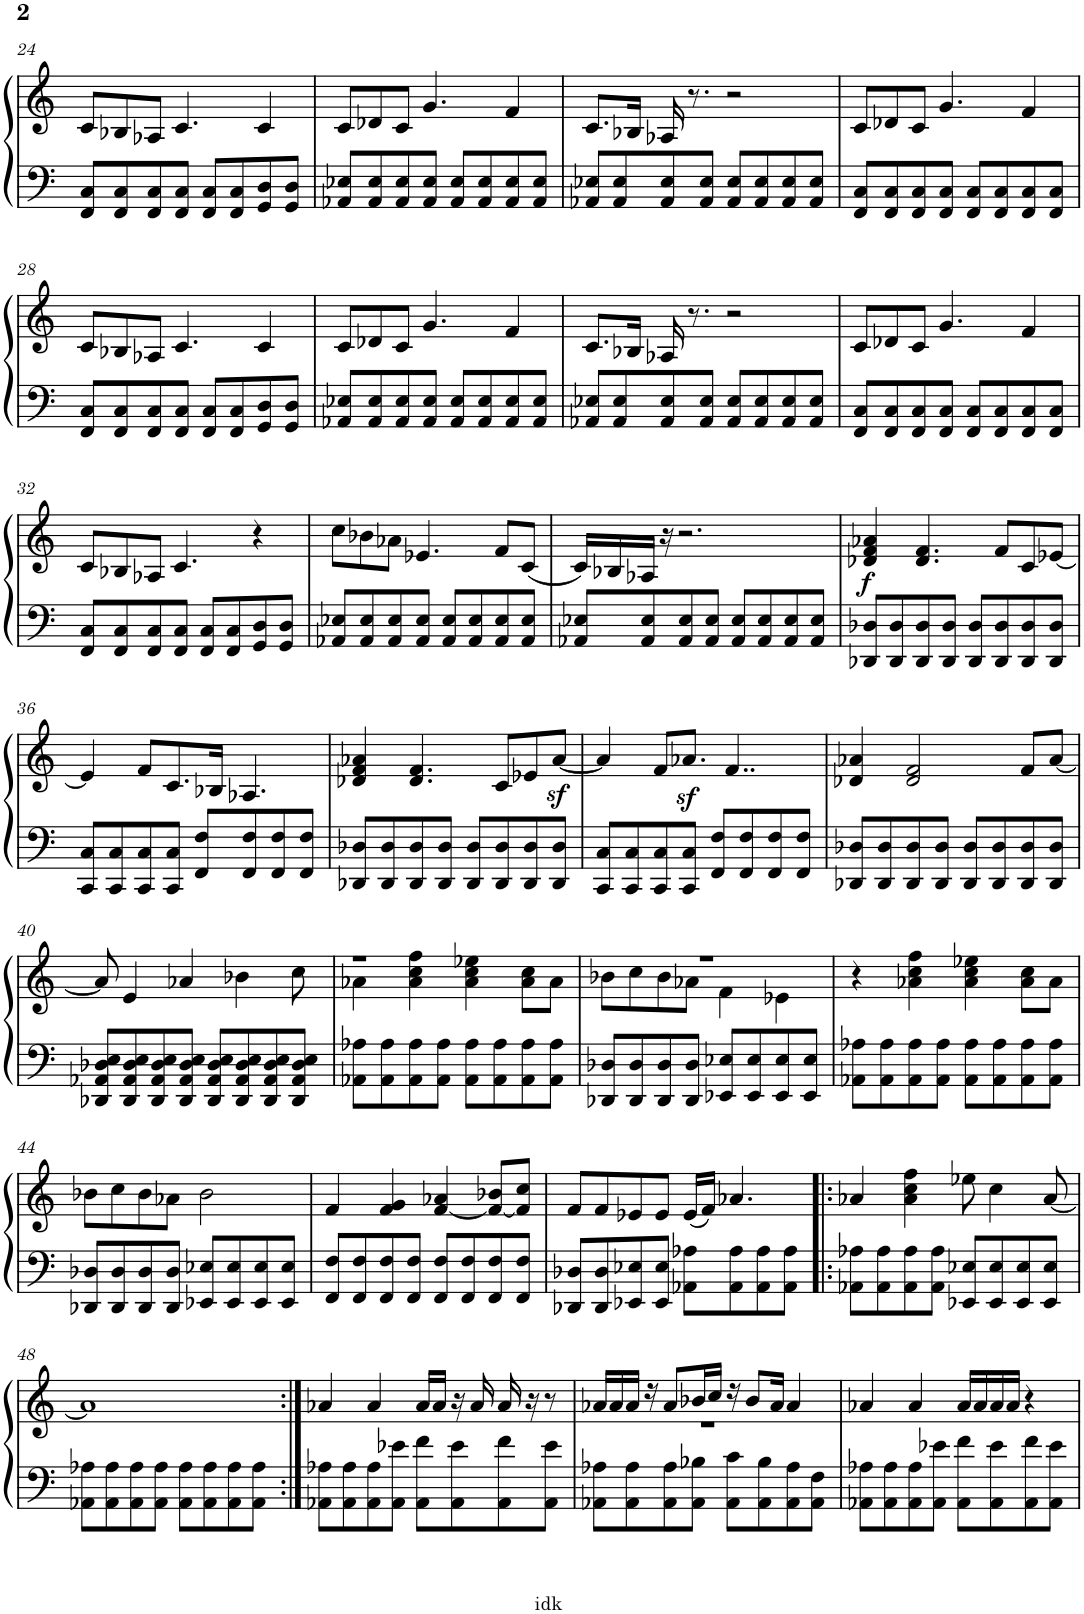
**kern	**kern	**dynam
*part1	*part1	*part1
*staff2	*staff1	*staff1/2
*I"Piano	*	*
*I'Pno.	*	*
!!LO:PB:g=z
*clefF4	*clefG2	*
*k[]	*k[]	*
*M4/4	*M4/4	*
=24	=24	=24
8FF/ 8C/L	8c/L	.
8FF/ 8C/	8B-X/	.
8FF/ 8C/	8A-X/J	.
8FF/ 8C/J	4.c/	.
8FF/ 8C/L	.	.
8FF/ 8C/	.	.
8GG/ 8D/	4c/	.
8GG/ 8D/J	.	.
=25	=25	=25
8AA-X/ 8E-X/L	8c/L	.
8AA-/ 8E-/	8d-X/	.
8AA-/ 8E-/	8c/J	.
8AA-/ 8E-/J	4.g/	.
8AA-/ 8E-/L	.	.
8AA-/ 8E-/	.	.
8AA-/ 8E-/	4f/	.
8AA-/ 8E-/J	.	.
=26	=26	=26
8AA-X/ 8E-X/L	8.c/L	.
8AA-/ 8E-/	.	.
.	16B-X/Jk	.
8AA-/ 8E-/	16A-X/	.
.	8.r	.
8AA-/ 8E-/J	.	.
8AA-/ 8E-/L	2r	.
8AA-/ 8E-/	.	.
8AA-/ 8E-/	.	.
8AA-/ 8E-/J	.	.
=27	=27	=27
8FF/ 8C/L	8c/L	.
8FF/ 8C/	8d-X/	.
8FF/ 8C/	8c/J	.
8FF/ 8C/J	4.g/	.
8FF/ 8C/L	.	.
8FF/ 8C/	.	.
8FF/ 8C/	4f/	.
8FF/ 8C/J	.	.
!!LO:LB:g=z
=28	=28	=28
8FF/ 8C/L	8c/L	.
8FF/ 8C/	8B-X/	.
8FF/ 8C/	8A-X/J	.
8FF/ 8C/J	4.c/	.
8FF/ 8C/L	.	.
8FF/ 8C/	.	.
8GG/ 8D/	4c/	.
8GG/ 8D/J	.	.
=29	=29	=29
8AA-X/ 8E-X/L	8c/L	.
8AA-/ 8E-/	8d-X/	.
8AA-/ 8E-/	8c/J	.
8AA-/ 8E-/J	4.g/	.
8AA-/ 8E-/L	.	.
8AA-/ 8E-/	.	.
8AA-/ 8E-/	4f/	.
8AA-/ 8E-/J	.	.
=30	=30	=30
8AA-X/ 8E-X/L	8.c/L	.
8AA-/ 8E-/	.	.
.	16B-X/Jk	.
8AA-/ 8E-/	16A-X/	.
.	8.r	.
8AA-/ 8E-/J	.	.
8AA-/ 8E-/L	2r	.
8AA-/ 8E-/	.	.
8AA-/ 8E-/	.	.
8AA-/ 8E-/J	.	.
=31	=31	=31
8FF/ 8C/L	8c/L	.
8FF/ 8C/	8d-X/	.
8FF/ 8C/	8c/J	.
8FF/ 8C/J	4.g/	.
8FF/ 8C/L	.	.
8FF/ 8C/	.	.
8FF/ 8C/	4f/	.
8FF/ 8C/J	.	.
!!LO:LB:g=z
=32	=32	=32
8FF/ 8C/L	8c/L	.
8FF/ 8C/	8B-X/	.
8FF/ 8C/	8A-X/J	.
8FF/ 8C/J	4.c/	.
8FF/ 8C/L	.	.
8FF/ 8C/	.	.
8GG/ 8D/	4r	.
8GG/ 8D/J	.	.
=33	=33	=33
8AA-X/ 8E-X/L	8cc\L	.
8AA-/ 8E-/	8b-X\	.
8AA-/ 8E-/	8a-X\J	.
8AA-/ 8E-/J	4.e-X/	.
8AA-/ 8E-/L	.	.
8AA-/ 8E-/	.	.
8AA-/ 8E-/	8f/L	.
8AA-/ 8E-/J	(8c/J	.
=34	=34	=34
8AA-X/ 8E-X/L	16c/LL)	.
.	16B-X/	.
8AA-/ 8E-/	16A-X/JJ	.
.	16r	.
8AA-/ 8E-/	2.r	.
8AA-/ 8E-/J	.	.
8AA-/ 8E-/L	.	.
8AA-/ 8E-/	.	.
8AA-/ 8E-/	.	.
8AA-/ 8E-/J	.	.
=35	=35	=35
!	!	!LO:DY:b
8DD-X/ 8D-X/L	4d-X/ 4f/ 4a-X/	f
8DD-/ 8D-/	.	.
8DD-/ 8D-/	4.d-/ 4.f/	.
8DD-/ 8D-/J	.	.
8DD-/ 8D-/L	.	.
8DD-/ 8D-/	8f/L	.
8DD-/ 8D-/	8c/	.
8DD-/ 8D-/J	[8e-X/J	.
!!LO:LB:g=z
=36	=36	=36
8CC/ 8C/L	4e-/]	.
8CC/ 8C/	.	.
8CC/ 8C/	8f/L	.
8CC/ 8C/J	8.c/	.
8FF/ 8F/L	.	.
.	16B-X/Jk	.
8FF/ 8F/	4.A-X/	.
8FF/ 8F/	.	.
8FF/ 8F/J	.	.
=37	=37	=37
8DD-X/ 8D-X/L	4d-X/ 4f/ 4a-X/	.
8DD-/ 8D-/	.	.
8DD-/ 8D-/	4.d-/ 4.f/	.
8DD-/ 8D-/J	.	.
8DD-/ 8D-/L	.	.
8DD-/ 8D-/	8c/L	.
8DD-/ 8D-/	8e-X/	.
8DD-/ 8D-/J	[8a-z</J	.
=38	=38	=38
8CC/ 8C/L	4a-/]	.
8CC/ 8C/	.	.
8CC/ 8C/	8f/L	.
8CC/ 8C/J	8.a-Xz</J	.
8FF/ 8F/L	.	.
.	4..f/	.
8FF/ 8F/	.	.
8FF/ 8F/	.	.
8FF/ 8F/J	.	.
=39	=39	=39
8DD-X/ 8D-X/L	4d-X/ 4a-X/	.
8DD-/ 8D-/	.	.
8DD-/ 8D-/	2d-/ 2f/	.
8DD-/ 8D-/J	.	.
8DD-/ 8D-/L	.	.
8DD-/ 8D-/	.	.
8DD-/ 8D-/	8f/L	.
8DD-/ 8D-/J	[8a-/J	.
!!LO:LB:g=z
=40	=40	=40
8DD-X/ 8AA-X/ 8D-X/ 8E/L	8a-/]	.
8DD-/ 8AA-/ 8D-/ 8E/	4e/	.
8DD-/ 8AA-/ 8D-/ 8E/	.	.
8DD-/ 8AA-/ 8D-/ 8E/J	4a-X/	.
8DD-/ 8AA-/ 8D-/ 8E/L	.	.
8DD-/ 8AA-/ 8D-/ 8E/	4b-X\	.
8DD-/ 8AA-/ 8D-/ 8E/	.	.
8DD-/ 8AA-/ 8D-/ 8E/J	8cc\	.
=41	=41	=41
*	*^	*
8AA-X\ 8A-X\L	1r	4a-X\	.
8AA-\ 8A-\	.	.	.
8AA-\ 8A-\	.	4a-\ 4cc\ 4ff\	.
8AA-\ 8A-\J	.	.	.
8AA-\ 8A-\L	.	4a-\ 4cc\ 4ee-X\	.
8AA-\ 8A-\	.	.	.
8AA-\ 8A-\	.	8a-\ 8cc\L	.
8AA-\ 8A-\J	.	8a-\J	.
=42	=42	=42	=42
8DD-X/ 8D-X/L	1r	8b-X\L	.
8DD-/ 8D-/	.	8cc\	.
8DD-/ 8D-/	.	8b-\	.
8DD-/ 8D-/J	.	8a-X\J	.
8EE-X/ 8E-X/L	.	4f\	.
8EE-/ 8E-/	.	.	.
8EE-/ 8E-/	.	4e-X\	.
8EE-/ 8E-/J	.	.	.
*	*v	*v	*
=43	=43	=43
8AA-X\ 8A-X\L	4r	.
8AA-\ 8A-\	.	.
8AA-\ 8A-\	4a-X\ 4cc\ 4ff\	.
8AA-\ 8A-\J	.	.
8AA-\ 8A-\L	4a-\ 4cc\ 4ee-X\	.
8AA-\ 8A-\	.	.
8AA-\ 8A-\	8a-\ 8cc\L	.
8AA-\ 8A-\J	8a-\J	.
!!LO:LB:g=z
=44	=44	=44
8DD-X/ 8D-X/L	8b-X\L	.
8DD-/ 8D-/	8cc\	.
8DD-/ 8D-/	8b-\	.
8DD-/ 8D-/J	8a-X\J	.
8EE-X/ 8E-X/L	2b-\	.
8EE-/ 8E-/	.	.
8EE-/ 8E-/	.	.
8EE-/ 8E-/J	.	.
=45	=45	=45
8FF/ 8F/L	4f/	.
8FF/ 8F/	.	.
8FF/ 8F/	4f/ 4g/	.
8FF/ 8F/J	.	.
8FF/ 8F/L	[4f/ 4a-X/	.
8FF/ 8F/	.	.
8FF/ 8F/	8f/_ 8b-X/L	.
8FF/ 8F/J	8f/] 8cc/J	.
=46	=46	=46
8DD-X/ 8D-X/L	8f/L	.
8DD-/ 8D-/	8f/	.
8EE-X/ 8E-X/	8e-X/	.
8EE-/ 8E-/J	8e-/J	.
8AA-X\ 8A-X\L	(16e-/LL	.
.	16f/JJ)	.
8AA-\ 8A-\	4.a-X/	.
8AA-\ 8A-\	.	.
8AA-\ 8A-\J	.	.
=47!|:	=47!|:	=47!|:
8AA-X\ 8A-X\L	4a-X/	.
8AA-\ 8A-\	.	.
8AA-\ 8A-\	4a-\ 4cc\ 4ff\	.
8AA-\ 8A-\J	.	.
8EE-X/ 8E-X/L	8ee-X\	.
8EE-/ 8E-/	4cc\	.
8EE-/ 8E-/	.	.
8EE-/ 8E-/J	[8a-/	.
!!LO:LB:g=z
=48	=48	=48
8AA-X\ 8A-X\L	1a-]	.
8AA-\ 8A-\	.	.
8AA-\ 8A-\	.	.
8AA-\ 8A-\J	.	.
8AA-\ 8A-\L	.	.
8AA-\ 8A-\	.	.
8AA-\ 8A-\	.	.
8AA-\ 8A-\J	.	.
=49:|!	=49:|!	=49:|!
8AA-X\ 8A-X\L	4a-X/	.
8AA-\ 8A-\	.	.
8AA-\ 8A-\	4a-/	.
8AA-\ 8e-X\J	.	.
8AA-\ 8f\L	16a-/LL	.
.	16a-/JJ	.
8AA-\ 8e-\	16r	.
.	16a-/	.
8AA-\ 8f\	16a-/	.
.	16r	.
8AA-\ 8e-\J	8r	.
=50	=50	=50
*	*^	*
8AA-X\ 8A-X\L	16a-X/LL	1r	.
.	16a-/	.	.
8AA-\ 8A-\	16a-/JJ	.	.
.	16r	.	.
8AA-\ 8A-\	8a-/L	.	.
8AA-\ 8B-X\J	16b-X/L	.	.
.	16cc/JJ	.	.
8AA-\ 8c\L	16r	.	.
.	8b-/L	.	.
8AA-\ 8B-\	.	.	.
.	16a-/Jk	.	.
8AA-\ 8A-\	4a-/	.	.
8AA-\ 8F\J	.	.	.
*	*v	*v	*
=51	=51	=51
8AA-X\ 8A-X\L	4a-X/	.
8AA-\ 8A-\	.	.
8AA-\ 8A-\	4a-/	.
8AA-\ 8e-X\J	.	.
8AA-\ 8f\L	16a-/LL	.
.	16a-/	.
8AA-\ 8e-\	16a-/	.
.	16a-/JJ	.
8AA-\ 8f\	4r	.
8AA-\ 8e-\J	.	.
=	=	=
*-	*-	*-
